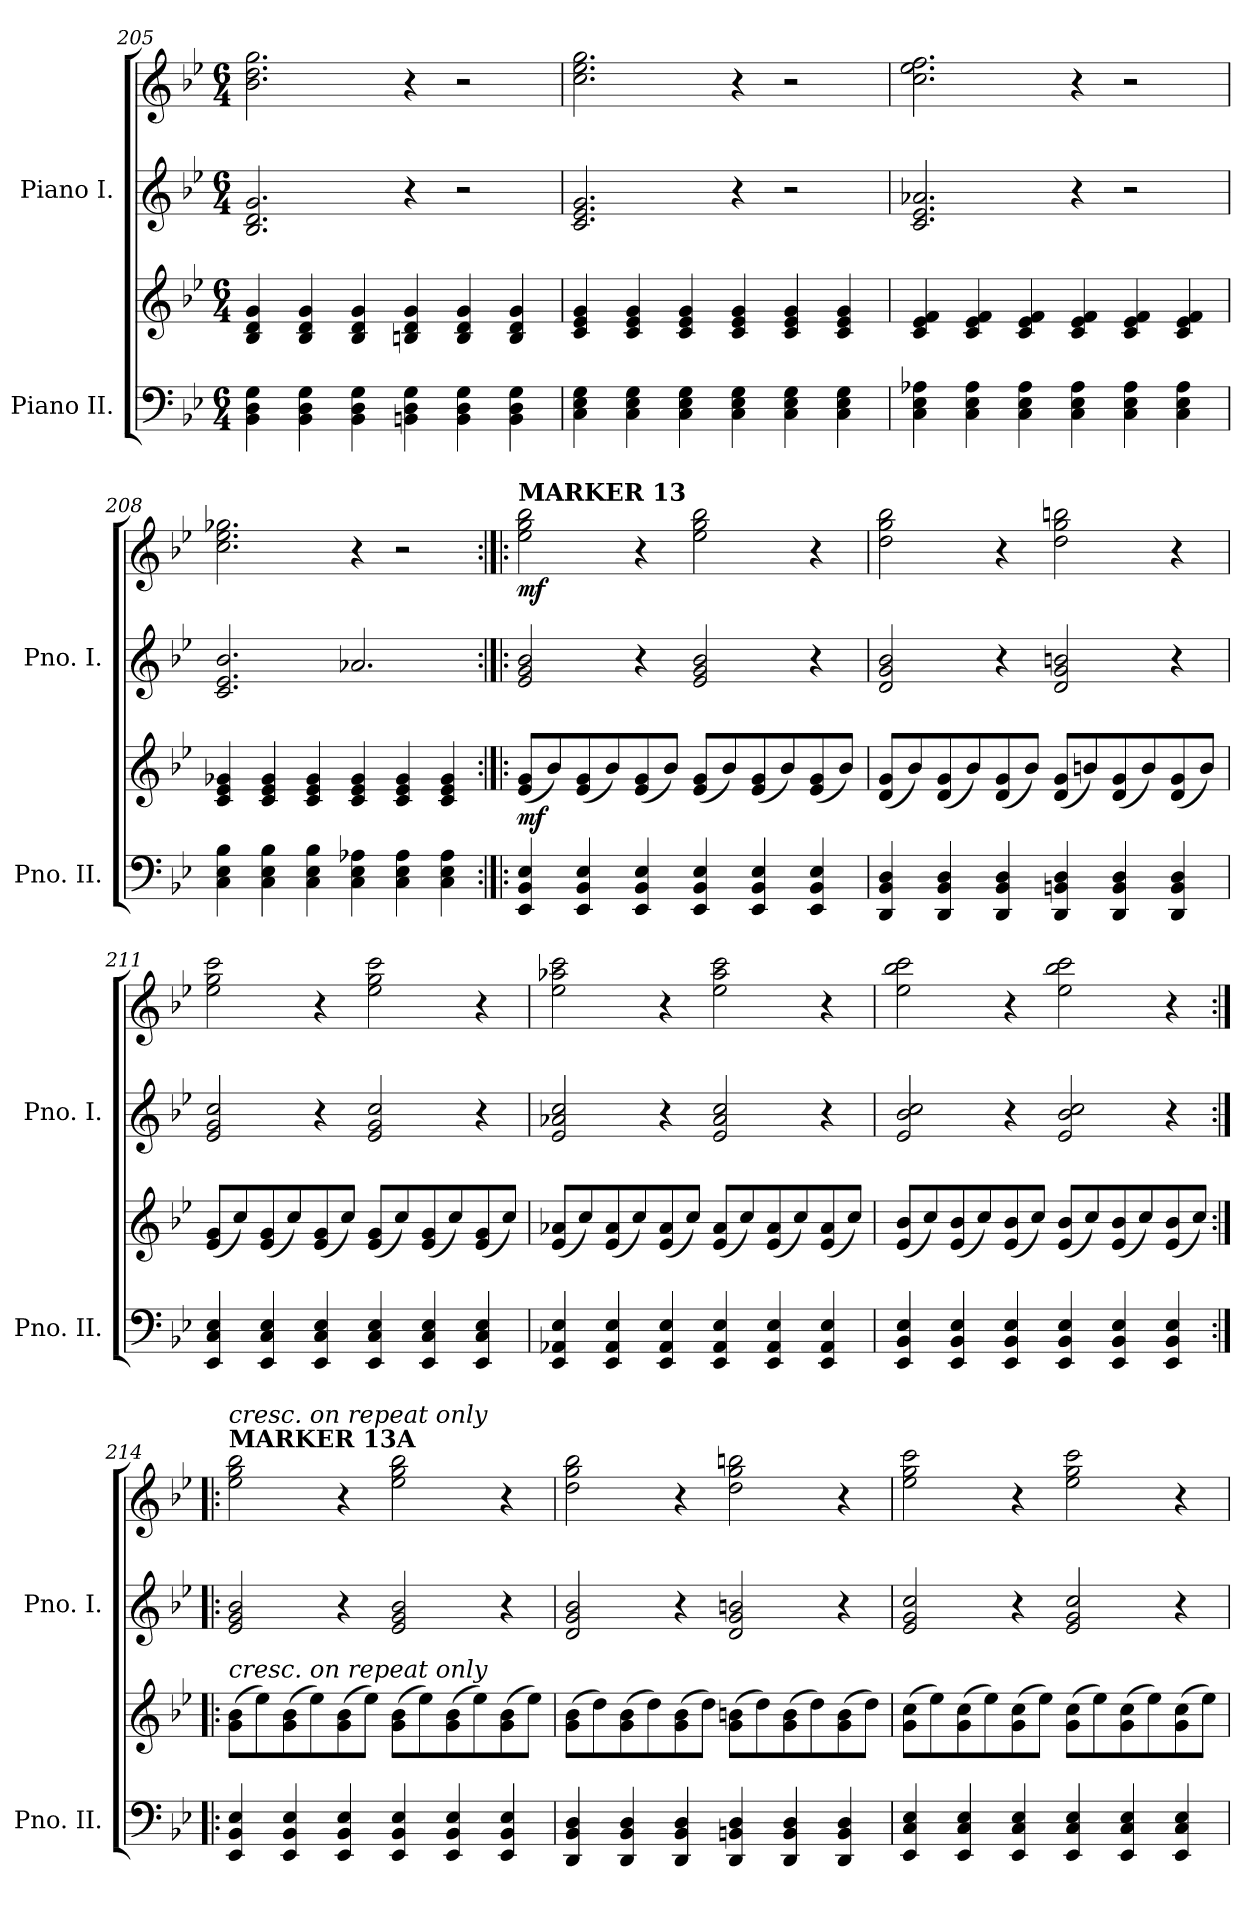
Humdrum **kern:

**kern	**kern	**dynam	**kern	**kern	**dynam
*part2	*part2	*part2	*part1	*part1	*part1
*staff4	*staff3	*staff3/4	*staff2	*staff1	*staff1/2
*I"Piano II.	*	*	*I"Piano I.	*	*
*I'Pno. II.	*	*	*I'Pno. I.	*	*
*clefF4	*clefG2	*	*clefG2	*clefG2	*
*k[b-e-]	*k[b-e-]	*	*k[b-e-]	*k[b-e-]	*
*M6/4	*M6/4	*	*M6/4	*M6/4	*
=205	=205	=205	=205	=205	=205
4BB-\ 4D\ 4G\	4B-/ 4d/ 4g/	.	2.B-/ 2.d/ 2.g/	2.b-\ 2.dd\ 2.gg\	.
4BB-\ 4D\ 4G\	4B-/ 4d/ 4g/	.	.	.	.
4BB-\ 4D\ 4G\	4B-/ 4d/ 4g/	.	.	.	.
4BBn\ 4D\ 4G\	4Bn/ 4d/ 4g/	.	4r	4r	.
4BB\ 4D\ 4G\	4B/ 4d/ 4g/	.	2r	2r	.
4BB\ 4D\ 4G\	4B/ 4d/ 4g/	.	.	.	.
=206	=206	=206	=206	=206	=206
4C\ 4E-\ 4G\	4c/ 4e-/ 4g/	.	2.c/ 2.e-/ 2.g/	2.cc\ 2.ee-\ 2.gg\	.
4C\ 4E-\ 4G\	4c/ 4e-/ 4g/	.	.	.	.
4C\ 4E-\ 4G\	4c/ 4e-/ 4g/	.	.	.	.
4C\ 4E-\ 4G\	4c/ 4e-/ 4g/	.	4r	4r	.
4C\ 4E-\ 4G\	4c/ 4e-/ 4g/	.	2r	2r	.
4C\ 4E-\ 4G\	4c/ 4e-/ 4g/	.	.	.	.
=207	=207	=207	=207	=207	=207
4C\ 4E-\ 4A-X\	4c/ 4e-/ 4f/	.	2.c/ 2.e-/ 2.a-X/	2.cc\ 2.ee-\ 2.ff\	.
4C\ 4E-\ 4A-\	4c/ 4e-/ 4f/	.	.	.	.
4C\ 4E-\ 4A-\	4c/ 4e-/ 4f/	.	.	.	.
4C\ 4E-\ 4A-\	4c/ 4e-/ 4f/	.	4r	4r	.
4C\ 4E-\ 4A-\	4c/ 4e-/ 4f/	.	2r	2r	.
4C\ 4E-\ 4A-\	4c/ 4e-/ 4f/	.	.	.	.
=208	=208	=208	=208	=208	=208
4C\ 4E-\ 4B-\	4c/ 4e-/ 4g-X/	.	2.c/ 2.e-/ 2.b-/	2.cc\ 2.ee-\ 2.gg-X\	.
4C\ 4E-\ 4B-\	4c/ 4e-/ 4g-/	.	.	.	.
4C\ 4E-\ 4B-\	4c/ 4e-/ 4g-/	.	.	.	.
4C\ 4E-\ 4A-X\	4c/ 4e-/ 4g-/	.	2.a-X/	4r	.
4C\ 4E-\ 4A-\	4c/ 4e-/ 4g-/	.	.	2r	.
4C\ 4E-\ 4A-\	4c/ 4e-/ 4g-/	.	.	.	.
=209:|!|:	=209:|!|:	=209:|!|:	=209:|!|:	=209:|!|:	=209:|!|:
!	!	!	!	!LO:TX:a:B:t=MARKER 13	!
!	!	!LO:DY:b	!	!	!LO:DY:b
4EE-/ 4BB-/ 4E-/	(8e-/ 8g/L	mf	2e-/ 2g/ 2b-/	2ee-\ 2gg\ 2bb-\	mf
.	8b-/)	.	.	.	.
4EE-/ 4BB-/ 4E-/	(8e-/ 8g/	.	.	.	.
.	8b-/)	.	.	.	.
4EE-/ 4BB-/ 4E-/	(8e-/ 8g/	.	4r	4r	.
.	8b-/J)	.	.	.	.
4EE-/ 4BB-/ 4E-/	(8e-/ 8g/L	.	2e-/ 2g/ 2b-/	2ee-\ 2gg\ 2bb-\	.
.	8b-/)	.	.	.	.
4EE-/ 4BB-/ 4E-/	(8e-/ 8g/	.	.	.	.
.	8b-/)	.	.	.	.
4EE-/ 4BB-/ 4E-/	(8e-/ 8g/	.	4r	4r	.
.	8b-/J)	.	.	.	.
=210	=210	=210	=210	=210	=210
4DD/ 4BB-/ 4D/	(8d/ 8g/L	.	2d/ 2g/ 2b-/	2dd\ 2gg\ 2bb-\	.
.	8b-/)	.	.	.	.
4DD/ 4BB-/ 4D/	(8d/ 8g/	.	.	.	.
.	8b-/)	.	.	.	.
4DD/ 4BB-/ 4D/	(8d/ 8g/	.	4r	4r	.
.	8b-/J)	.	.	.	.
4DD/ 4BBn/ 4D/	(8d/ 8g/L	.	2d/ 2g/ 2bn/	2dd\ 2gg\ 2bbn\	.
.	8bn/)	.	.	.	.
4DD/ 4BB/ 4D/	(8d/ 8g/	.	.	.	.
.	8b/)	.	.	.	.
4DD/ 4BB/ 4D/	(8d/ 8g/	.	4r	4r	.
.	8b/J)	.	.	.	.
!!LO:PB:g=z
=211	=211	=211	=211	=211	=211
4EE-/ 4C/ 4E-/	(8e-/ 8g/L	.	2e-/ 2g/ 2cc/	2ee-\ 2gg\ 2ccc\	.
.	8cc/)	.	.	.	.
4EE-/ 4C/ 4E-/	(8e-/ 8g/	.	.	.	.
.	8cc/)	.	.	.	.
4EE-/ 4C/ 4E-/	(8e-/ 8g/	.	4r	4r	.
.	8cc/J)	.	.	.	.
4EE-/ 4C/ 4E-/	(8e-/ 8g/L	.	2e-/ 2g/ 2cc/	2ee-\ 2gg\ 2ccc\	.
.	8cc/)	.	.	.	.
4EE-/ 4C/ 4E-/	(8e-/ 8g/	.	.	.	.
.	8cc/)	.	.	.	.
4EE-/ 4C/ 4E-/	(8e-/ 8g/	.	4r	4r	.
.	8cc/J)	.	.	.	.
=212	=212	=212	=212	=212	=212
4EE-/ 4AA-X/ 4E-/	(8e-/ 8a-X/L	.	2e-/ 2a-X/ 2cc/	2ee-\ 2aa-X\ 2ccc\	.
.	8cc/)	.	.	.	.
4EE-/ 4AA-/ 4E-/	(8e-/ 8a-/	.	.	.	.
.	8cc/)	.	.	.	.
4EE-/ 4AA-/ 4E-/	(8e-/ 8a-/	.	4r	4r	.
.	8cc/J)	.	.	.	.
4EE-/ 4AA-/ 4E-/	(8e-/ 8a-/L	.	2e-/ 2a-/ 2cc/	2ee-\ 2aa-\ 2ccc\	.
.	8cc/)	.	.	.	.
4EE-/ 4AA-/ 4E-/	(8e-/ 8a-/	.	.	.	.
.	8cc/)	.	.	.	.
4EE-/ 4AA-/ 4E-/	(8e-/ 8a-/	.	4r	4r	.
.	8cc/J)	.	.	.	.
=213	=213	=213	=213	=213	=213
4EE-/ 4BB-/ 4E-/	(8e-/ 8b-/L	.	2e-/ 2b-/ 2cc/	2ee-\ 2bb-\ 2ccc\	.
.	8cc/)	.	.	.	.
4EE-/ 4BB-/ 4E-/	(8e-/ 8b-/	.	.	.	.
.	8cc/)	.	.	.	.
4EE-/ 4BB-/ 4E-/	(8e-/ 8b-/	.	4r	4r	.
.	8cc/J)	.	.	.	.
4EE-/ 4BB-/ 4E-/	(8e-/ 8b-/L	.	2e-/ 2b-/ 2cc/	2ee-\ 2bb-\ 2ccc\	.
.	8cc/)	.	.	.	.
4EE-/ 4BB-/ 4E-/	(8e-/ 8b-/	.	.	.	.
.	8cc/)	.	.	.	.
4EE-/ 4BB-/ 4E-/	(8e-/ 8b-/	.	4r	4r	.
.	8cc/J)	.	.	.	.
=214:|!|:	=214:|!|:	=214:|!|:	=214:|!|:	=214:|!|:	=214:|!|:
!	!	!	!	!LO:TX:a:B:t=MARKER 13A	!
!	!	!	!	!LO:TX:a:i:t=cresc. on repeat only	!
!	!LO:TX:a:i:t=cresc. on repeat only	!	!	!	!
4EE-/ 4BB-/ 4E-/	(8g\ 8b-\L	.	2e-/ 2g/ 2b-/	2ee-\ 2gg\ 2bb-\	.
.	8ee-\)	.	.	.	.
4EE-/ 4BB-/ 4E-/	(8g\ 8b-\	.	.	.	.
.	8ee-\)	.	.	.	.
4EE-/ 4BB-/ 4E-/	(8g\ 8b-\	.	4r	4r	.
.	8ee-\J)	.	.	.	.
4EE-/ 4BB-/ 4E-/	(8g\ 8b-\L	.	2e-/ 2g/ 2b-/	2ee-\ 2gg\ 2bb-\	.
.	8ee-\)	.	.	.	.
4EE-/ 4BB-/ 4E-/	(8g\ 8b-\	.	.	.	.
.	8ee-\)	.	.	.	.
4EE-/ 4BB-/ 4E-/	(8g\ 8b-\	.	4r	4r	.
.	8ee-\J)	.	.	.	.
!!LO:LB:g=z
=215	=215	=215	=215	=215	=215
4DD/ 4BB-/ 4D/	(8g\ 8b-\L	.	2d/ 2g/ 2b-/	2dd\ 2gg\ 2bb-\	.
.	8dd\)	.	.	.	.
4DD/ 4BB-/ 4D/	(8g\ 8b-\	.	.	.	.
.	8dd\)	.	.	.	.
4DD/ 4BB-/ 4D/	(8g\ 8b-\	.	4r	4r	.
.	8dd\J)	.	.	.	.
4DD/ 4BBn/ 4D/	(8g\ 8bn\L	.	2d/ 2g/ 2bn/	2dd\ 2gg\ 2bbn\	.
.	8dd\)	.	.	.	.
4DD/ 4BB/ 4D/	(8g\ 8b\	.	.	.	.
.	8dd\)	.	.	.	.
4DD/ 4BB/ 4D/	(8g\ 8b\	.	4r	4r	.
.	8dd\J)	.	.	.	.
=216	=216	=216	=216	=216	=216
4EE-/ 4C/ 4E-/	(8g\ 8cc\L	.	2e-/ 2g/ 2cc/	2ee-\ 2gg\ 2ccc\	.
.	8ee-\)	.	.	.	.
4EE-/ 4C/ 4E-/	(8g\ 8cc\	.	.	.	.
.	8ee-\)	.	.	.	.
4EE-/ 4C/ 4E-/	(8g\ 8cc\	.	4r	4r	.
.	8ee-\J)	.	.	.	.
4EE-/ 4C/ 4E-/	(8g\ 8cc\L	.	2e-/ 2g/ 2cc/	2ee-\ 2gg\ 2ccc\	.
.	8ee-\)	.	.	.	.
4EE-/ 4C/ 4E-/	(8g\ 8cc\	.	.	.	.
.	8ee-\)	.	.	.	.
4EE-/ 4C/ 4E-/	(8g\ 8cc\	.	4r	4r	.
.	8ee-\J)	.	.	.	.
=	=	=	=	=	=
*-	*-	*-	*-	*-	*-
